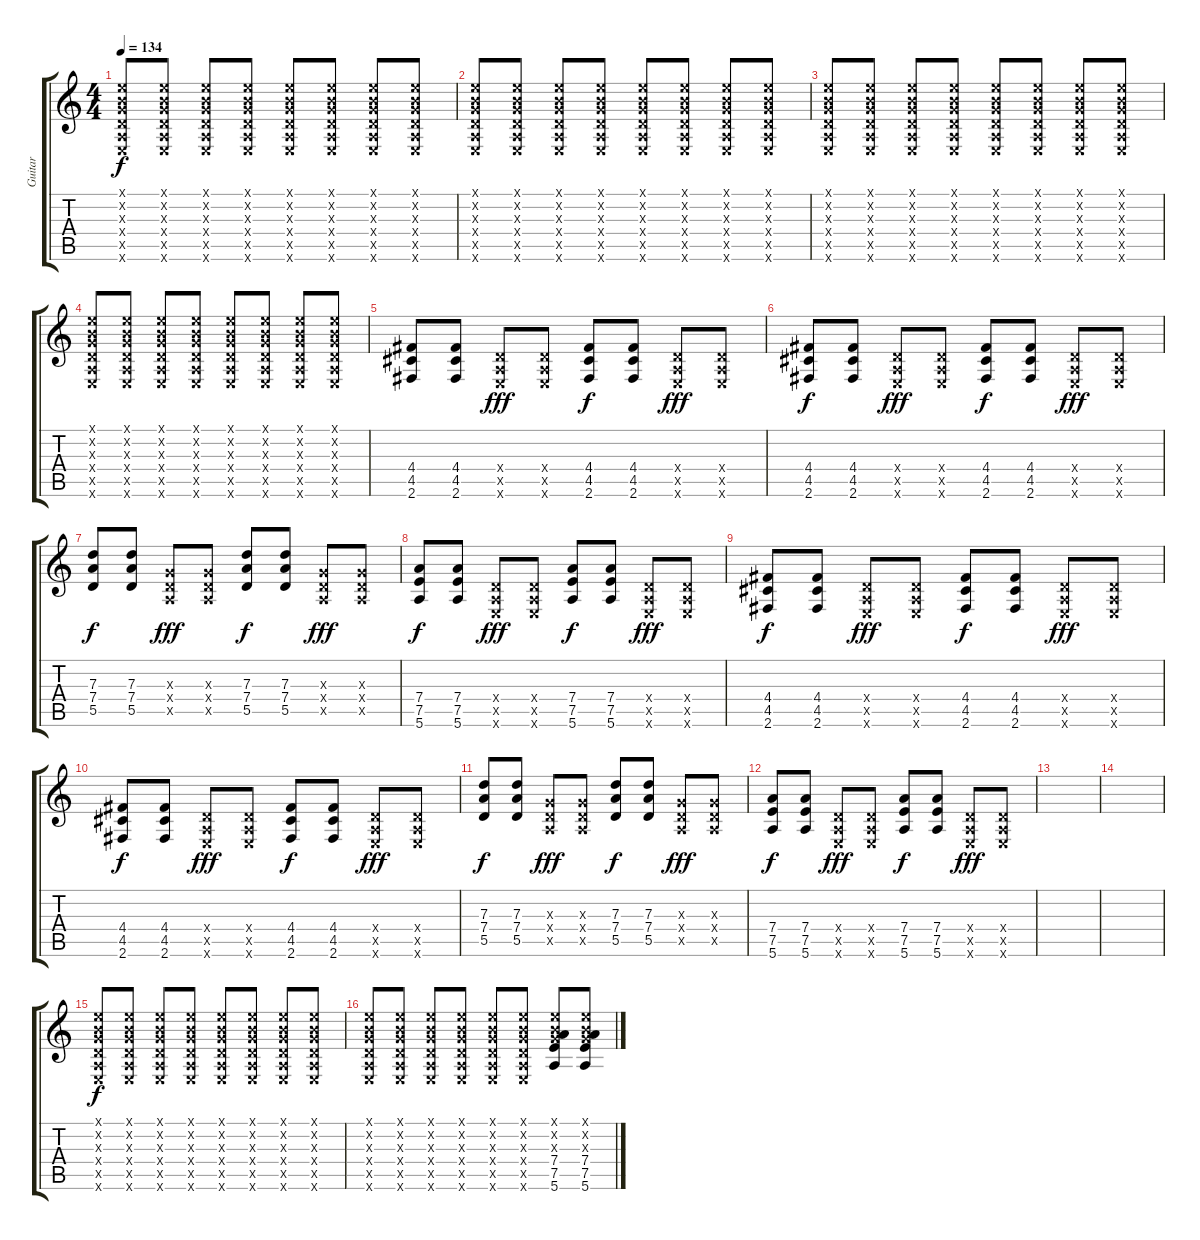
\track ("Guitar" "Guitar") {instrument distortionguitar}
\staff {score tabs}
\tuning (E4 B3 G3 D3 A2 E2) {hide}
\ts (4 4)
\tempo 134
\clef g2
\ks c
(0.1{x} 0.2{x} 0.3{x} 0.4{x} 0.5{x} 0.6{x}).8{dy f instrument distortionguitar} (0.1{x} 0.2{x} 0.3{x} 0.4{x} 0.5{x} 0.6{x}).8 (0.1{x} 0.2{x} 0.3{x} 0.4{x} 0.5{x} 0.6{x}).8 (0.1{x} 0.2{x} 0.3{x} 0.4{x} 0.5{x} 0.6{x}).8 (0.1{x} 0.2{x} 0.3{x} 0.4{x} 0.5{x} 0.6{x}).8 (0.1{x} 0.2{x} 0.3{x} 0.4{x} 0.5{x} 0.6{x}).8 (0.1{x} 0.2{x} 0.3{x} 0.4{x} 0.5{x} 0.6{x}).8 (0.1{x} 0.2{x} 0.3{x} 0.4{x} 0.5{x} 0.6{x}).8 |
(0.1{x} 0.2{x} 0.3{x} 0.4{x} 0.5{x} 0.6{x}).8 (0.1{x} 0.2{x} 0.3{x} 0.4{x} 0.5{x} 0.6{x}).8 (0.1{x} 0.2{x} 0.3{x} 0.4{x} 0.5{x} 0.6{x}).8 (0.1{x} 0.2{x} 0.3{x} 0.4{x} 0.5{x} 0.6{x}).8 (0.1{x} 0.2{x} 0.3{x} 0.4{x} 0.5{x} 0.6{x}).8 (0.1{x} 0.2{x} 0.3{x} 0.4{x} 0.5{x} 0.6{x}).8 (0.1{x} 0.2{x} 0.3{x} 0.4{x} 0.5{x} 0.6{x}).8 (0.1{x} 0.2{x} 0.3{x} 0.4{x} 0.5{x} 0.6{x}).8 |
(0.1{x} 0.2{x} 0.3{x} 0.4{x} 0.5{x} 0.6{x}).8 (0.1{x} 0.2{x} 0.3{x} 0.4{x} 0.5{x} 0.6{x}).8 (0.1{x} 0.2{x} 0.3{x} 0.4{x} 0.5{x} 0.6{x}).8 (0.1{x} 0.2{x} 0.3{x} 0.4{x} 0.5{x} 0.6{x}).8 (0.1{x} 0.2{x} 0.3{x} 0.4{x} 0.5{x} 0.6{x}).8 (0.1{x} 0.2{x} 0.3{x} 0.4{x} 0.5{x} 0.6{x}).8 (0.1{x} 0.2{x} 0.3{x} 0.4{x} 0.5{x} 0.6{x}).8 (0.1{x} 0.2{x} 0.3{x} 0.4{x} 0.5{x} 0.6{x}).8 |
(0.1{x} 0.2{x} 0.3{x} 0.4{x} 0.5{x} 0.6{x}).8 (0.1{x} 0.2{x} 0.3{x} 0.4{x} 0.5{x} 0.6{x}).8 (0.1{x} 0.2{x} 0.3{x} 0.4{x} 0.5{x} 0.6{x}).8 (0.1{x} 0.2{x} 0.3{x} 0.4{x} 0.5{x} 0.6{x}).8 (0.1{x} 0.2{x} 0.3{x} 0.4{x} 0.5{x} 0.6{x}).8 (0.1{x} 0.2{x} 0.3{x} 0.4{x} 0.5{x} 0.6{x}).8 (0.1{x} 0.2{x} 0.3{x} 0.4{x} 0.5{x} 0.6{x}).8 (0.1{x} 0.2{x} 0.3{x} 0.4{x} 0.5{x} 0.6{x}).8 |
(4.4 4.5 2.6).8 (4.4 4.5 2.6).8 (0.4{x} 0.5{x} 0.6{x}).8{dy fff} (0.4{x} 0.5{x} 0.6{x}).8 (4.4 4.5 2.6).8{dy f} (4.4 4.5 2.6).8 (0.4{x} 0.5{x} 0.6{x}).8{dy fff} (0.4{x} 0.5{x} 0.6{x}).8 |
(4.4 4.5 2.6).8{dy f} (4.4 4.5 2.6).8 (0.4{x} 0.5{x} 0.6{x}).8{dy fff} (0.4{x} 0.5{x} 0.6{x}).8 (4.4 4.5 2.6).8{dy f} (4.4 4.5 2.6).8 (0.4{x} 0.5{x} 0.6{x}).8{dy fff} (0.4{x} 0.5{x} 0.6{x}).8 |
(7.3 7.4 5.5).8{dy f} (7.3 7.4 5.5).8 (0.3{x} 0.4{x} 0.5{x}).8{dy fff} (0.3{x} 0.4{x} 0.5{x}).8 (7.3 7.4 5.5).8{dy f} (7.3 7.4 5.5).8 (0.3{x} 0.4{x} 0.5{x}).8{dy fff} (0.3{x} 0.4{x} 0.5{x}).8 |
(7.4 7.5 5.6).8{dy f} (7.4 7.5 5.6).8 (0.4{x} 0.5{x} 0.6{x}).8{dy fff} (0.4{x} 0.5{x} 0.6{x}).8 (7.4 7.5 5.6).8{dy f} (7.4 7.5 5.6).8 (0.4{x} 0.5{x} 0.6{x}).8{dy fff} (0.4{x} 0.5{x} 0.6{x}).8 |
(4.4 4.5 2.6).8{dy f} (4.4 4.5 2.6).8 (0.4{x} 0.5{x} 0.6{x}).8{dy fff} (0.4{x} 0.5{x} 0.6{x}).8 (4.4 4.5 2.6).8{dy f} (4.4 4.5 2.6).8 (0.4{x} 0.5{x} 0.6{x}).8{dy fff} (0.4{x} 0.5{x} 0.6{x}).8 |
(4.4 4.5 2.6).8{dy f} (4.4 4.5 2.6).8 (0.4{x} 0.5{x} 0.6{x}).8{dy fff} (0.4{x} 0.5{x} 0.6{x}).8 (4.4 4.5 2.6).8{dy f} (4.4 4.5 2.6).8 (0.4{x} 0.5{x} 0.6{x}).8{dy fff} (0.4{x} 0.5{x} 0.6{x}).8 |
(7.3 7.4 5.5).8{dy f} (7.3 7.4 5.5).8 (0.3{x} 0.4{x} 0.5{x}).8{dy fff} (0.3{x} 0.4{x} 0.5{x}).8 (7.3 7.4 5.5).8{dy f} (7.3 7.4 5.5).8 (0.3{x} 0.4{x} 0.5{x}).8{dy fff} (0.3{x} 0.4{x} 0.5{x}).8 |
(7.4 7.5 5.6).8{dy f} (7.4 7.5 5.6).8 (0.4{x} 0.5{x} 0.6{x}).8{dy fff} (0.4{x} 0.5{x} 0.6{x}).8 (7.4 7.5 5.6).8{dy f} (7.4 7.5 5.6).8 (0.4{x} 0.5{x} 0.6{x}).8{dy fff} (0.4{x} 0.5{x} 0.6{x}).8 |
|
|
(0.1{x} 0.2{x} 0.3{x} 0.4{x} 0.5{x} 0.6{x}).8{dy f} (0.1{x} 0.2{x} 0.3{x} 0.4{x} 0.5{x} 0.6{x}).8 (0.1{x} 0.2{x} 0.3{x} 0.4{x} 0.5{x} 0.6{x}).8 (0.1{x} 0.2{x} 0.3{x} 0.4{x} 0.5{x} 0.6{x}).8 (0.1{x} 0.2{x} 0.3{x} 0.4{x} 0.5{x} 0.6{x}).8 (0.1{x} 0.2{x} 0.3{x} 0.4{x} 0.5{x} 0.6{x}).8 (0.1{x} 0.2{x} 0.3{x} 0.4{x} 0.5{x} 0.6{x}).8 (0.1{x} 0.2{x} 0.3{x} 0.4{x} 0.5{x} 0.6{x}).8 |
(0.1{x} 0.2{x} 0.3{x} 0.4{x} 0.5{x} 0.6{x}).8 (0.1{x} 0.2{x} 0.3{x} 0.4{x} 0.5{x} 0.6{x}).8 (0.1{x} 0.2{x} 0.3{x} 0.4{x} 0.5{x} 0.6{x}).8 (0.1{x} 0.2{x} 0.3{x} 0.4{x} 0.5{x} 0.6{x}).8 (0.1{x} 0.2{x} 0.3{x} 0.4{x} 0.5{x} 0.6{x}).8 (0.1{x} 0.2{x} 0.3{x} 0.4{x} 0.5{x} 0.6{x}).8 (0.1{x} 0.2{x} 0.3{x} 7.4 7.5 5.6).8 (0.1{x} 0.2{x} 0.3{x} 7.4 7.5 5.6).8
